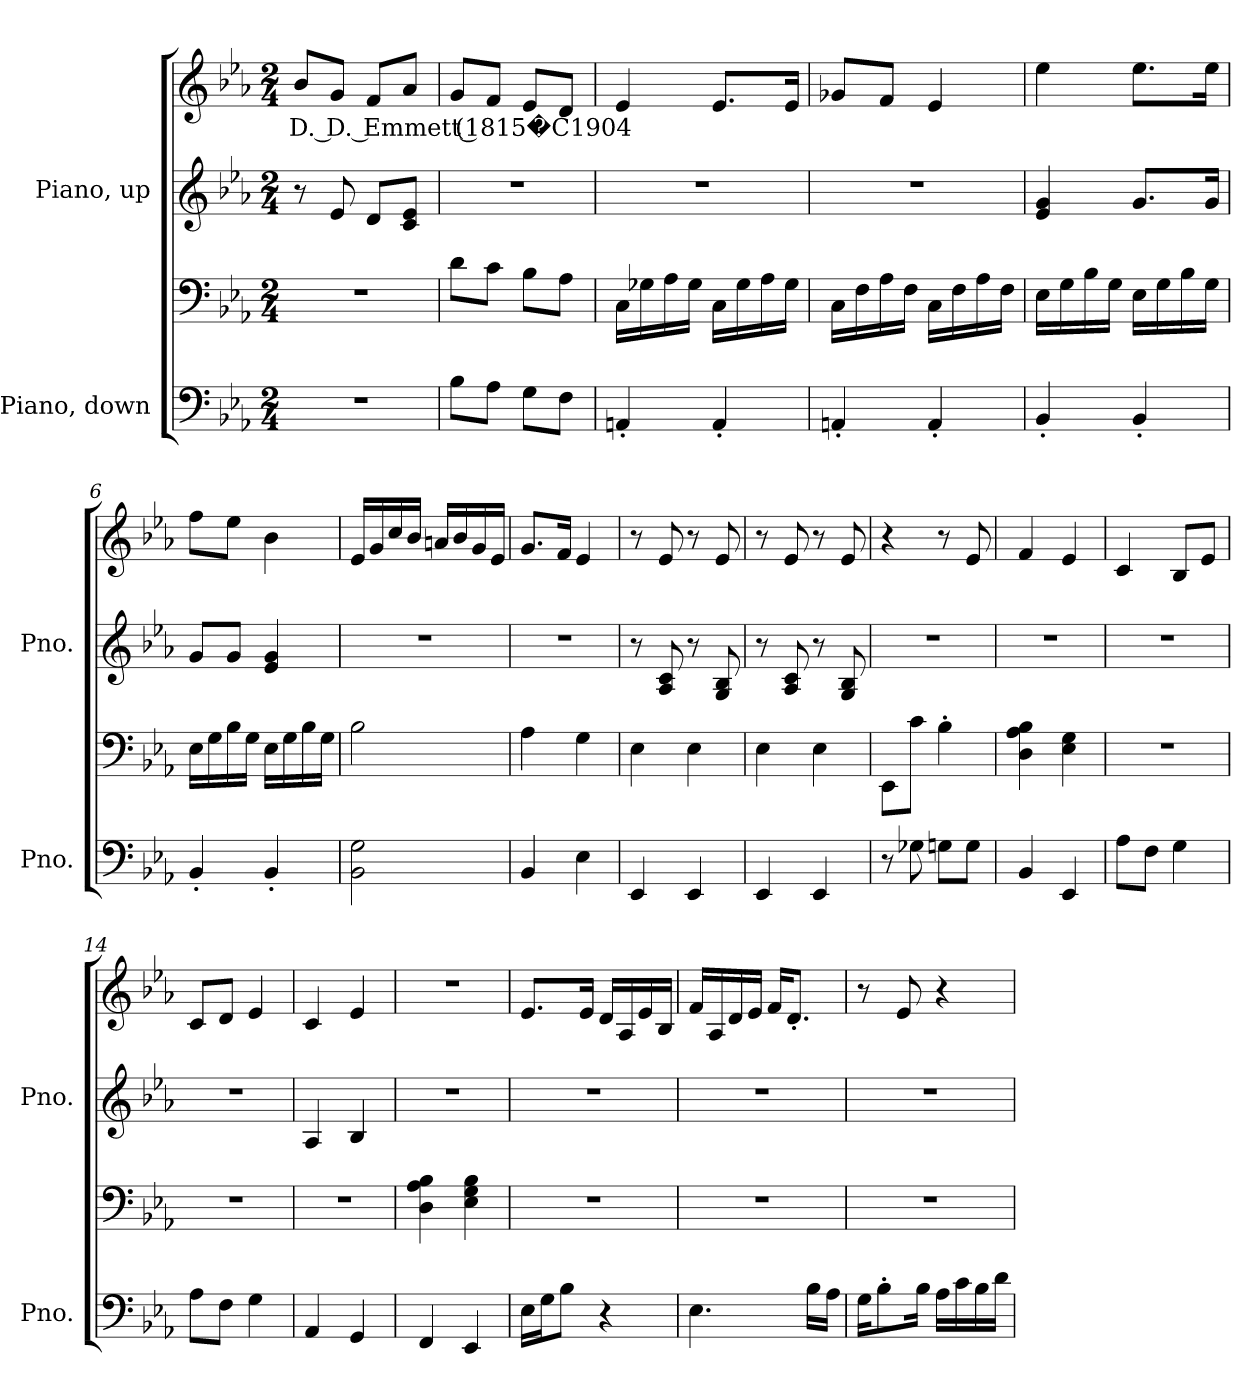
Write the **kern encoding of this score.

**kern	**kern	**kern	**kern	**text
*part2	*part2	*part1	*part1	*part1
*staff4	*staff3	*staff2	*staff1	*staff1
*I"Piano, down	*	*I"Piano, up	*	*
*I'Pno.	*	*I'Pno.	*	*
*clefF4	*clefF4	*clefG2	*clefG2	*
*k[b-e-a-]	*k[b-e-a-]	*k[b-e-a-]	*k[b-e-a-]	*
*M2/4	*M2/4	*M2/4	*M2/4	*
*MM78	*MM78	*MM78	*MM78	*
=1	=1	=1	=1	=1
!	!	!	!	!LO:LY:b
2r	2r	8r	8b-/L	D. D. Emmett (1815�C1904
.	.	8e-/	8g/J	.
.	.	8d/L	8f/L	.
.	.	8c/ 8e-/J	8a-/J	.
=2	=2	=2	=2	=2
8B-\L	8d\L	2r	8g/L	.
8A-\J	8c\J	.	8f/J	.
8G\L	8B-\L	.	8e-/L	.
8F\J	8A-\J	.	8d/J	.
=3	=3	=3	=3	=3
4AAn'/	16C\LL	2r	4e-/	.
.	16G-X\	.	.	.
.	16A-\	.	.	.
.	16G-\JJ	.	.	.
4AA'/	16C\LL	.	8.e-/L	.
.	16G-\	.	.	.
.	16A-\	.	.	.
.	16G-\JJ	.	16e-/Jk	.
!!LO:LB:g=z
=4	=4	=4	=4	=4
4AAn'/	16C\LL	2r	8g-X/L	.
.	16F\	.	.	.
.	16A-\	.	8f/J	.
.	16F\JJ	.	.	.
4AA'/	16C\LL	.	4e-/	.
.	16F\	.	.	.
.	16A-\	.	.	.
.	16F\JJ	.	.	.
=5	=5	=5	=5	=5
4BB-'/	16E-\LL	4e-/ 4g/	4ee-\	.
.	16G\	.	.	.
.	16B-\	.	.	.
.	16G\JJ	.	.	.
4BB-'/	16E-\LL	8.g/L	8.ee-\L	.
.	16G\	.	.	.
.	16B-\	.	.	.
.	16G\JJ	16g/Jk	16ee-\Jk	.
=6	=6	=6	=6	=6
4BB-'/	16E-\LL	8g/L	8ff\L	.
.	16G\	.	.	.
.	16B-\	8g/J	8ee-\J	.
.	16G\JJ	.	.	.
4BB-'/	16E-\LL	4e-/ 4g/	4b-\	.
.	16G\	.	.	.
.	16B-\	.	.	.
.	16G\JJ	.	.	.
=7	=7	=7	=7	=7
2BB-\ 2G\	2B-\	2r	16e-/LL	.
.	.	.	16g/	.
.	.	.	16cc/	.
.	.	.	16b-/JJ	.
.	.	.	16an/LL	.
.	.	.	16b-/	.
.	.	.	16g/	.
.	.	.	16e-/JJ	.
=8	=8	=8	=8	=8
4BB-/	4A-\	2r	8.g/L	.
.	.	.	16f/Jk	.
4E-\	4G\	.	4e-/	.
!!LO:LB:g=z
=9	=9	=9	=9	=9
4EE-/	4E-\	8r	8r	.
.	.	8A-/ 8c/	8e-/	.
4EE-/	4E-\	8r	8r	.
.	.	8G/ 8B-/	8e-/	.
=10	=10	=10	=10	=10
4EE-/	4E-\	8r	8r	.
.	.	8A-/ 8c/	8e-/	.
4EE-/	4E-\	8r	8r	.
.	.	8G/ 8B-/	8e-/	.
=11	=11	=11	=11	=11
8r	8EE-\L	2r	4r	.
8G-X\	8c\J	.	.	.
8Gn\L	4B-'\	.	8r	.
8G\J	.	.	8e-/	.
=12	=12	=12	=12	=12
4BB-/	4D\ 4A-\ 4B-\	2r	4f/	.
4EE-/	4E-\ 4G\	.	4e-/	.
=13	=13	=13	=13	=13
8A-\L	2r	2r	4c/	.
8F\J	.	.	.	.
4G\	.	.	8B-/L	.
.	.	.	8e-/J	.
=14	=14	=14	=14	=14
8A-\L	2r	2r	8c/L	.
8F\J	.	.	8d/J	.
4G\	.	.	4e-/	.
=15	=15	=15	=15	=15
4AA-/	2r	4A-/	4c/	.
4GG/	.	4B-/	4e-/	.
=16	=16	=16	=16	=16
4FF/	4D\ 4A-\ 4B-\	2r	2r	.
4EE-/	4E-\ 4G\ 4B-\	.	.	.
!!LO:PB:g=z
=17	=17	=17	=17	=17
16E-\LL	2r	2r	8.e-/L	.
16G\J	.	.	.	.
8B-\J	.	.	.	.
.	.	.	16e-/Jk	.
4r	.	.	16d/LL	.
.	.	.	16A-/	.
.	.	.	16e-/	.
.	.	.	16B-/JJ	.
=18	=18	=18	=18	=18
4.E-\	2r	2r	16f/LL	.
.	.	.	16A-/	.
.	.	.	16d/	.
.	.	.	16e-/JJ	.
.	.	.	16f/KL	.
.	.	.	8.d'/J	.
16B-\LL	.	.	.	.
16A-\JJ	.	.	.	.
=19	=19	=19	=19	=19
16G\KL	2r	2r	8r	.
8B-'\	.	.	.	.
.	.	.	8e-/	.
16B-\Jk	.	.	.	.
16A-\LL	.	.	4r	.
16c\	.	.	.	.
16B-\	.	.	.	.
16d\JJ	.	.	.	.
=	=	=	=	=
*-	*-	*-	*-	*-
